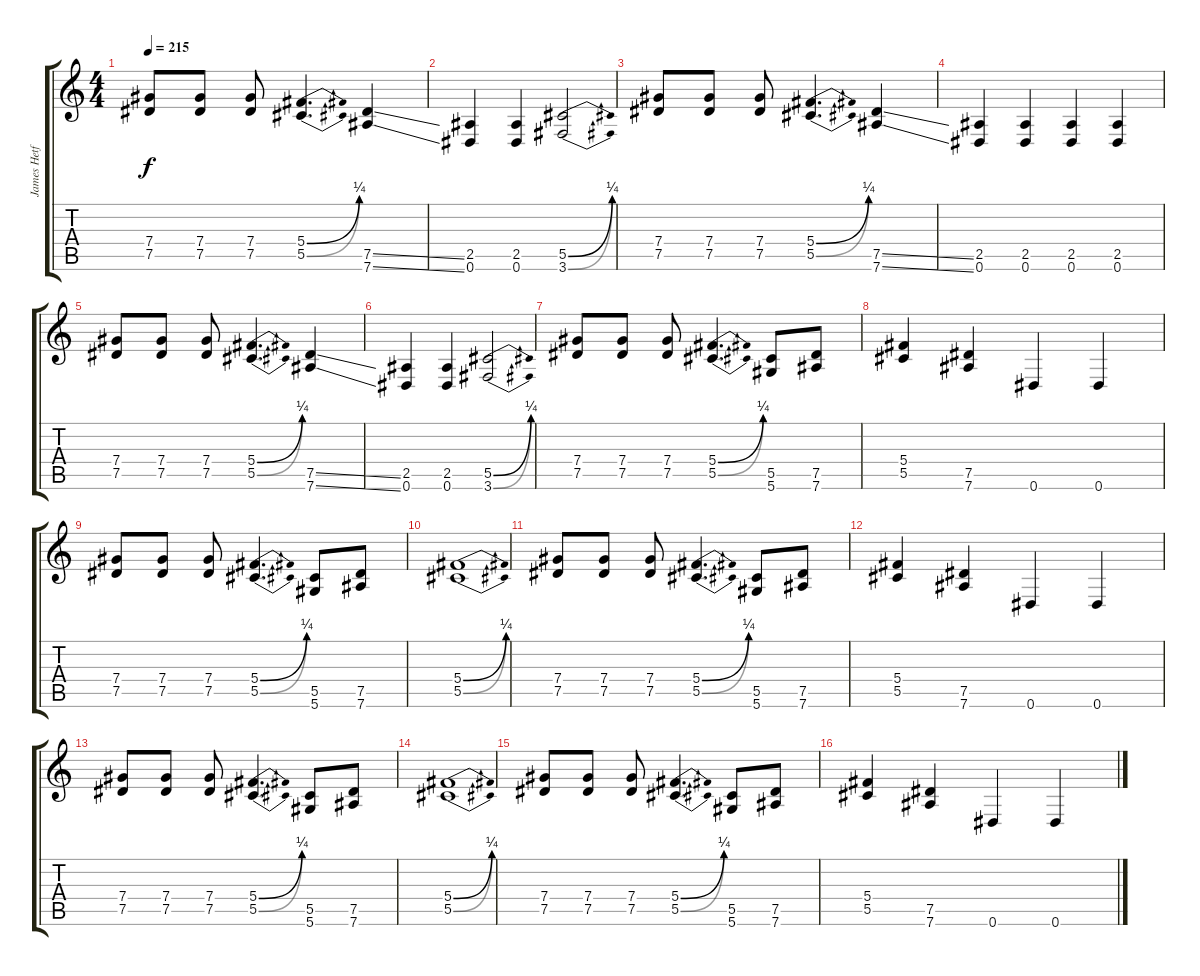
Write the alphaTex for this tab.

\track ("James Hetfield" "James Hetf") {instrument distortionguitar}
\staff {score tabs}
\tuning (Eb4 Bb3 Gb3 Db3 Ab2 Eb2) {hide}
\ts (4 4)
\tempo 215
\clef g2
\ks c
(7.4 7.5).8{dy f} (7.4 7.5).8 (7.4 7.5).8 (5.4{be (bend 0 0 60 1)} 5.5{be (bend 0 0 60 1)}).4{d} (7.5{ss} 7.6{ss}).4 |
(2.5 0.6).4 (2.5 0.6).4 (5.5{be (bend 0 0 60 1)} 3.6{be (bend 0 0 60 1)}).2 |
(7.4 7.5).8 (7.4 7.5).8 (7.4 7.5).8 (5.4{be (bend 0 0 60 1)} 5.5{be (bend 0 0 60 1)}).4{d} (7.5{ss} 7.6{ss}).4 |
(2.5 0.6).4 (2.5 0.6).4 (2.5 0.6).4 (2.5 0.6).4 |
(7.4 7.5).8 (7.4 7.5).8 (7.4 7.5).8 (5.4{be (bend 0 0 60 1)} 5.5{be (bend 0 0 60 1)}).4{d} (7.5{ss} 7.6{ss}).4 |
(2.5 0.6).4 (2.5 0.6).4 (5.5{be (bend 0 0 60 1)} 3.6{be (bend 0 0 60 1)}).2 |
(7.4 7.5).8 (7.4 7.5).8 (7.4 7.5).8 (5.4{be (bend 0 0 60 1)} 5.5{be (bend 0 0 60 1)}).4{d} (5.5 5.6).8 (7.5 7.6).8 |
(5.4 5.5).4 (7.5 7.6).4 0.6.4 0.6.4 |
(7.4 7.5).8 (7.4 7.5).8 (7.4 7.5).8 (5.4{be (bend 0 0 60 1)} 5.5{be (bend 0 0 60 1)}).4{d} (5.5 5.6).8 (7.5 7.6).8 |
(5.4{be (bend 0 0 60 1)} 5.5{be (bend 0 0 60 1)}).1 |
(7.4 7.5).8 (7.4 7.5).8 (7.4 7.5).8 (5.4{be (bend 0 0 60 1)} 5.5{be (bend 0 0 60 1)}).4{d} (5.5 5.6).8 (7.5 7.6).8 |
(5.4 5.5).4 (7.5 7.6).4 0.6.4 0.6.4 |
(7.4 7.5).8 (7.4 7.5).8 (7.4 7.5).8 (5.4{be (bend 0 0 60 1)} 5.5{be (bend 0 0 60 1)}).4{d} (5.5 5.6).8 (7.5 7.6).8 |
(5.4{be (bend 0 0 60 1)} 5.5{be (bend 0 0 60 1)}).1 |
(7.4 7.5).8 (7.4 7.5).8 (7.4 7.5).8 (5.4{be (bend 0 0 60 1)} 5.5{be (bend 0 0 60 1)}).4{d} (5.5 5.6).8 (7.5 7.6).8 |
(5.4 5.5).4 (7.5 7.6).4 0.6.4 0.6.4
